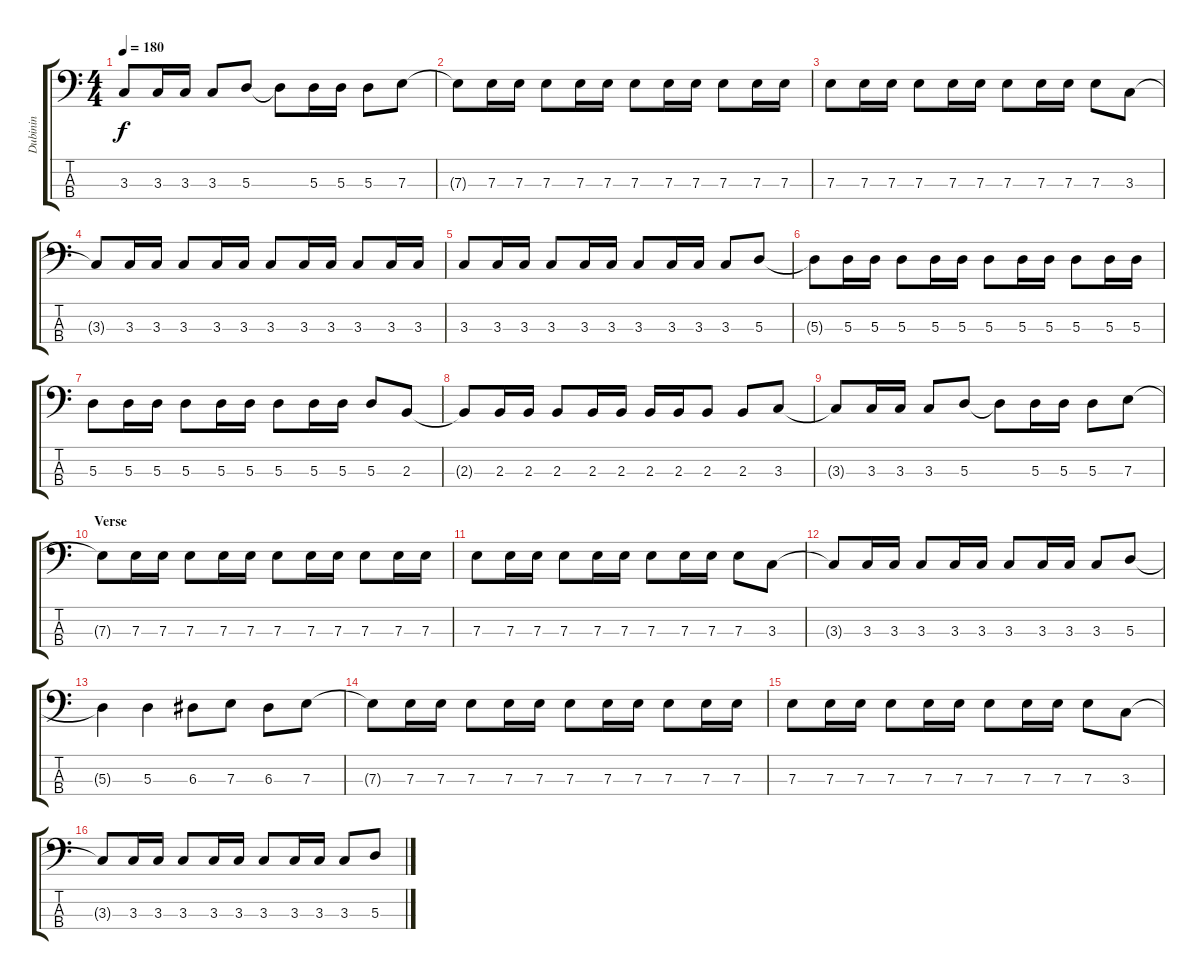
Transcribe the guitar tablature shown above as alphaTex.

\track ("Dubinin" "Dubinin") {instrument electricbassfinger}
\staff {score tabs}
\tuning (G2 D2 A1 E1) {hide}
\ts (4 4)
\tempo 180
\clef f4
\ks c
3.3{t}.8{dy f} 3.3.16 3.3.16 3.3.8 5.3.8 5.3{t}.8 5.3.16 5.3.16 5.3.8 7.3.8 |
7.3{t}.8 7.3.16 7.3.16 7.3.8 7.3.16 7.3.16 7.3.8 7.3.16 7.3.16 7.3.8 7.3.16 7.3.16 |
7.3.8 7.3.16 7.3.16 7.3.8 7.3.16 7.3.16 7.3.8 7.3.16 7.3.16 7.3.8 3.3.8 |
3.3{t}.8 3.3.16 3.3.16 3.3.8 3.3.16 3.3.16 3.3.8 3.3.16 3.3.16 3.3.8 3.3.16 3.3.16 |
3.3.8 3.3.16 3.3.16 3.3.8 3.3.16 3.3.16 3.3.8 3.3.16 3.3.16 3.3.8 5.3.8 |
5.3{t}.8 5.3.16 5.3.16 5.3.8 5.3.16 5.3.16 5.3.8 5.3.16 5.3.16 5.3.8 5.3.16 5.3.16 |
5.3.8 5.3.16 5.3.16 5.3.8 5.3.16 5.3.16 5.3.8 5.3.16 5.3.16 5.3.8 2.3.8 |
2.3{t}.8 2.3.16 2.3.16 2.3.8 2.3.16 2.3.16 2.3.16 2.3.16 2.3.8 2.3.8 3.3.8 |
3.3{t}.8 3.3.16 3.3.16 3.3.8 5.3.8 5.3{t}.8 5.3.16 5.3.16 5.3.8 7.3.8 |
\section ("" "Verse")
7.3{t}.8 7.3.16 7.3.16 7.3.8 7.3.16 7.3.16 7.3.8 7.3.16 7.3.16 7.3.8 7.3.16 7.3.16 |
7.3.8 7.3.16 7.3.16 7.3.8 7.3.16 7.3.16 7.3.8 7.3.16 7.3.16 7.3.8 3.3.8 |
3.3{t}.8 3.3.16 3.3.16 3.3.8 3.3.16 3.3.16 3.3.8 3.3.16 3.3.16 3.3.8 5.3.8 |
5.3{t}.4 5.3.4 6.3.8 7.3.8 6.3.8 7.3.8 |
7.3{t}.8 7.3.16 7.3.16 7.3.8 7.3.16 7.3.16 7.3.8 7.3.16 7.3.16 7.3.8 7.3.16 7.3.16 |
7.3.8 7.3.16 7.3.16 7.3.8 7.3.16 7.3.16 7.3.8 7.3.16 7.3.16 7.3.8 3.3.8 |
3.3{t}.8 3.3.16 3.3.16 3.3.8 3.3.16 3.3.16 3.3.8 3.3.16 3.3.16 3.3.8 5.3.8
